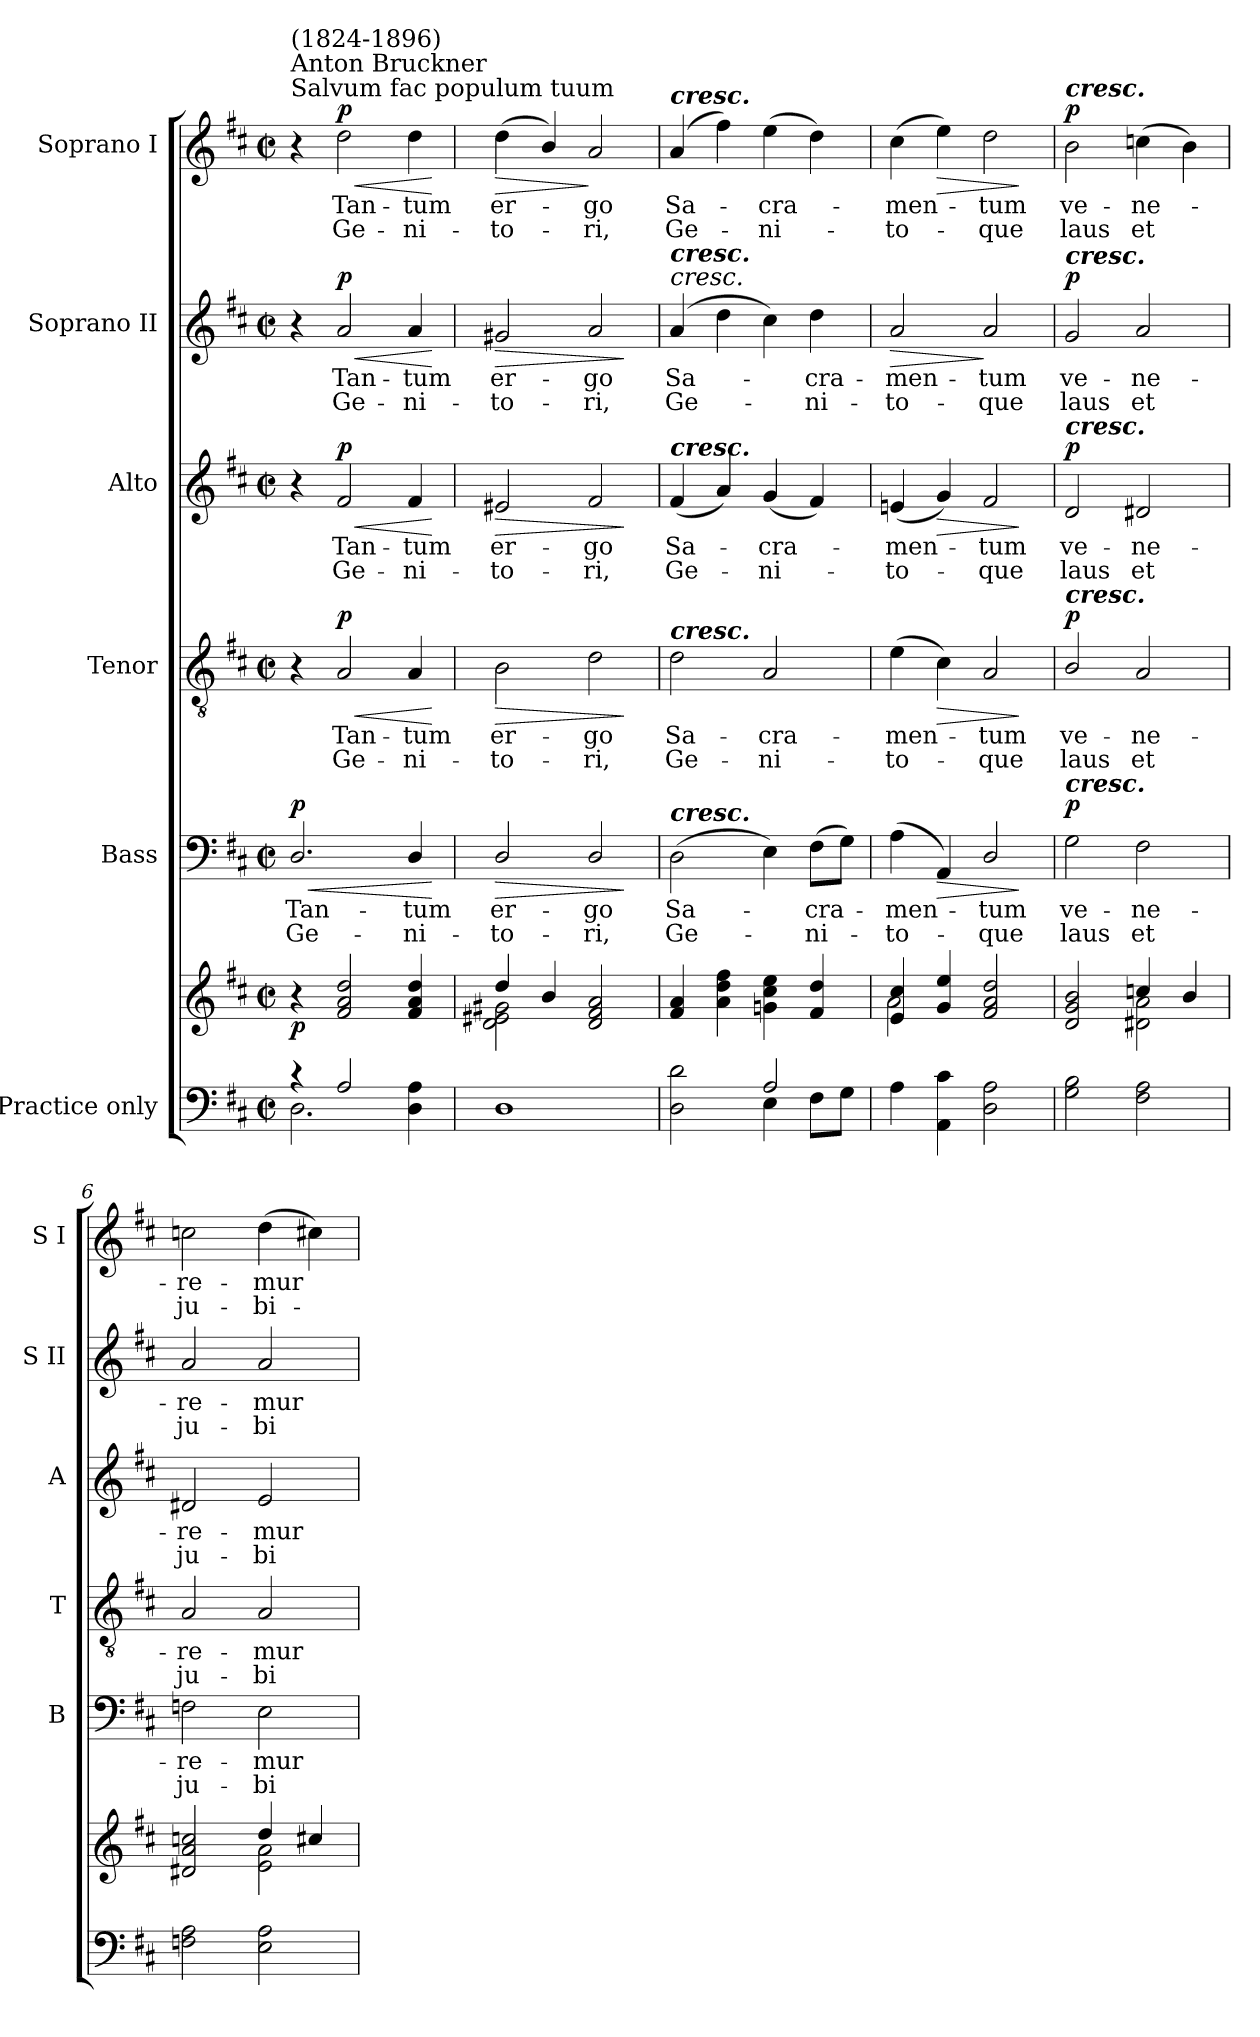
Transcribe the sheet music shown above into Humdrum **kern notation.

**kern	**kern	**dynam	**kern	**text	**text	**dynam	**kern	**text	**text	**dynam	**kern	**text	**text	**dynam	**kern	**text	**text	**dynam	**kern	**text	**text	**dynam
*part6	*part6	*part6	*part5	*part5	*part5	*part5	*part4	*part4	*part4	*part4	*part3	*part3	*part3	*part3	*part2	*part2	*part2	*part2	*part1	*part1	*part1	*part1
*staff7	*staff6	*staff6/7	*staff5	*staff5	*staff5	*staff5	*staff4	*staff4	*staff4	*staff4	*staff3	*staff3	*staff3	*staff3	*staff2	*staff2	*staff2	*staff2	*staff1	*staff1	*staff1	*staff1
*I"Practice only	*	*	*I"Bass	*	*	*	*I"Tenor	*	*	*	*I"Alto	*	*	*	*I"Soprano II	*	*	*	*I"Soprano I	*	*	*
*	*	*	*I'B	*	*	*	*I'T	*	*	*	*I'A	*	*	*	*I'S II	*	*	*	*I'S I	*	*	*
*clefF4	*clefG2	*	*clefF4	*	*	*	*clefGv2	*	*	*	*clefG2	*	*	*	*clefG2	*	*	*	*clefG2	*	*	*
*k[f#c#]	*k[f#c#]	*	*k[f#c#]	*	*	*	*k[f#c#]	*	*	*	*k[f#c#]	*	*	*	*k[f#c#]	*	*	*	*k[f#c#]	*	*	*
*D:	*D:	*	*D:	*	*	*	*D:	*	*	*	*D:	*	*	*	*D:	*	*	*	*D:	*	*	*
*M2/2	*M2/2	*	*M2/2	*	*	*	*M2/2	*	*	*	*M2/2	*	*	*	*M2/2	*	*	*	*M2/2	*	*	*
*met(c|)	*met(c|)	*	*met(c|)	*	*	*	*met(c|)	*	*	*	*met(c|)	*	*	*	*met(c|)	*	*	*	*met(c|)	*	*	*
*MM100	*MM100	*	*MM100	*	*	*	*MM100	*	*	*	*MM100	*	*	*	*MM100	*	*	*	*MM100	*	*	*
=1	=1	=1	=1	=1	=1	=1	=1	=1	=1	=1	=1	=1	=1	=1	=1	=1	=1	=1	=1	=1	=1	=1
*^	*^	*	*	*	*	*	*	*	*	*	*	*	*	*	*	*	*	*	*	*	*	*
!	!	!	!	!	!	!	!	!	!	!	!	!	!	!	!	!	!	!	!	!	!LO:TX:a:t=Salvum fac populum tuum	!	!	!
!	!	!	!	!	!	!	!	!	!	!	!	!	!	!	!	!	!	!	!	!	!LO:TX:a:t=Anton Bruckner	!	!	!
!	!	!	!	!	!	!	!	!	!	!	!	!	!	!	!	!	!	!	!	!	!LO:TX:a:t=(1824-1896)	!	!	!
!	!	!	!	!LO:DY:b	!	!LO:LY:b	!LO:LY:b	!LO:HP:b	!	!	!	!	!	!	!	!	!	!	!	!	!	!	!	!
!	!	!	!	!	!	!	!	!LO:DY:n=1:b	!	!	!	!	!	!	!	!	!	!	!	!	!	!	!	!
4r	2.D\	4r	4ryy	p	2.D/	Tan-	-Ge-	< p	4r	.	.	.	4r	.	.	.	4r	.	.	.	4r	.	.	.
!	!	!	!	!	!	!	!	!	!	!LO:LY:b	!LO:LY:b	!LO:HP:b	!	!LO:LY:b	!LO:LY:b	!LO:HP:b	!	!LO:LY:b	!LO:LY:b	!LO:HP:b	!	!LO:LY:b	!LO:LY:b	!LO:HP:b
!	!	!	!	!	!	!	!	!	!	!	!	!LO:DY:n=1:b	!	!	!	!LO:DY:n=1:b	!	!	!	!LO:DY:n=1:b	!	!	!	!LO:DY:n=1:b
2A/	.	2f#/ 2a/ 2dd/	2.ryy	.	.	.	.	.	2A/	Tan-	-Ge-	< p	2f#/	Tan-	-Ge-	< p	2a/	Tan-	-Ge-	< p	2dd\	Tan-	-Ge-	< p
!	!	!	!	!	!	!LO:LY:b	!LO:LY:b	!	!	!LO:LY:b	!LO:LY:b	!	!	!LO:LY:b	!LO:LY:b	!	!	!LO:LY:b	!LO:LY:b	!	!	!LO:LY:b	!LO:LY:b	!
4ryy	4D\ 4A\	4f#/ 4a/ 4dd/	.	.	4D/	-tum	ni-	.	4A/	-tum	ni-	.	4f#/	-tum	ni-	.	4a/	-tum	ni-	.	4dd\	-tum	ni-	.
*v	*v	*	*	*	*	*	*	*	*	*	*	*	*	*	*	*	*	*	*	*	*	*	*	*
*	*v	*v	*	*	*	*	*	*	*	*	*	*	*	*	*	*	*	*	*	*	*	*	*
.	.	.	.	.	.	[	.	.	.	[	.	.	.	[	.	.	.	[	.	.	.	[
=2	=2	=2	=2	=2	=2	=2	=2	=2	=2	=2	=2	=2	=2	=2	=2	=2	=2	=2	=2	=2	=2	=2
*^	*^	*	*	*	*	*	*	*	*	*	*	*	*	*	*	*	*	*	*	*	*	*
!	!	!	!	!	!	!LO:LY:b	!LO:LY:b	!LO:HP:b	!	!LO:LY:b	!LO:LY:b	!LO:HP:b	!	!LO:LY:b	!LO:LY:b	!LO:HP:b	!	!LO:LY:b	!LO:LY:b	!LO:HP:b	!	!LO:LY:b	!LO:LY:b	!LO:HP:b
1ryy	1D	4dd/	2d\ 2e#X\ 2g#X\	.	2D/	-er-	-to-	>	2B\	-er-	-to-	>	2e#X/	-er-	-to-	>	2g#X/	-er-	-to-	>	(>4dd\	-er-	to-	>
.	.	4b/	.	.	.	.	.	.	.	.	.	.	.	.	.	.	.	.	.	.	4b/)	.	.	.
!	!	!	!	!	!	!LO:LY:b	!LO:LY:b	!	!	!LO:LY:b	!LO:LY:b	!	!	!LO:LY:b	!LO:LY:b	!	!	!LO:LY:b	!LO:LY:b	!	!	!LO:LY:b	!LO:LY:b	!
.	.	2d/ 2f#/ 2a/	2ryy	.	2D/	-go	ri,	.	2d\	-go	ri,	.	2f#/	-go	ri,	.	2a/	-go	ri,	.	2a/	go	ri,	]
*v	*v	*	*	*	*	*	*	*	*	*	*	*	*	*	*	*	*	*	*	*	*	*	*	*
*	*v	*v	*	*	*	*	*	*	*	*	*	*	*	*	*	*	*	*	*	*	*	*	*
.	.	.	.	.	.	]	.	.	.	]	.	.	.	]	.	.	.	]	.	.	.	.
=3	=3	=3	=3	=3	=3	=3	=3	=3	=3	=3	=3	=3	=3	=3	=3	=3	=3	=3	=3	=3	=3	=3
*^	*^	*	*	*	*	*	*	*	*	*	*	*	*	*	*	*	*	*	*	*	*	*
!	!	!	!	!	!	!	!	!	!	!	!	!	!	!	!	!	!	!	!	!	!LO:TX:a:Bi:t=cresc.	!	!	!
!	!	!	!	!	!	!	!	!	!	!	!	!	!	!	!	!	!LO:TX:a:i:t=cresc.	!	!	!	!	!	!	!
!	!	!	!	!	!	!	!	!	!	!	!	!	!	!	!	!	!LO:TX:a:Bi:t=cresc.	!	!	!	!	!	!	!
!	!	!	!	!	!	!	!	!	!	!	!	!	!LO:TX:a:Bi:t=cresc.	!	!	!	!	!	!	!	!	!	!	!
!	!	!	!	!	!	!	!	!	!LO:TX:a:Bi:t=cresc.	!	!	!	!	!	!	!	!	!	!	!	!	!	!	!
!	!	!	!	!	!LO:TX:a:Bi:t=cresc.	!	!	!	!	!	!	!	!	!	!	!	!	!	!	!	!	!	!	!
!	!	!	!	!	!	!LO:LY:b	!LO:LY:b	!	!	!LO:LY:b	!LO:LY:b	!	!	!LO:LY:b	!LO:LY:b	!	!	!LO:LY:b	!LO:LY:b	!	!	!LO:LY:b	!LO:LY:b	!
2ryy	2D\ 2d\	4f#/ 4a/	1ryy	.	(>2D\	Sa-	Ge-	.	2d\	Sa-	-Ge-	.	(<4f#/	Sa-	Ge-	.	(>4a/	Sa-	Ge-	.	(>4a/	Sa-	Ge-	.
.	.	4a\ 4dd\ 4ff#\	.	.	.	.	.	.	.	.	.	.	4a/)	.	.	.	4dd\	.	.	.	4ff#\)	.	.	.
!	!	!	!	!	!	!	!	!	!	!LO:LY:b	!LO:LY:b	!	!	!LO:LY:b	!LO:LY:b	!	!	!	!	!	!	!LO:LY:b	!LO:LY:b	!
2A/	4E\	4gn\ 4cc#\ 4ee\	.	.	4E\)	.	.	.	2A/	-cra-	-ni-	.	(<4g/	cra-	ni-	.	4cc#\)	.	.	.	(>4ee\	cra-	ni-	.
!	!	!	!	!	!	!LO:LY:b	!LO:LY:b	!	!	!	!	!	!	!	!	!	!	!LO:LY:b	!LO:LY:b	!	!	!	!	!
.	8F#\L	4f#/ 4dd/	.	.	(>8F#\L	cra-	ni-	.	.	.	.	.	4f#/)	.	.	.	4dd\	cra-	-ni-	.	4dd\)	.	.	.
.	8G\J	.	.	.	8G\J)	.	.	.	.	.	.	.	.	.	.	.	.	.	.	.	.	.	.	.
=4	=4	=4	=4	=4	=4	=4	=4	=4	=4	=4	=4	=4	=4	=4	=4	=4	=4	=4	=4	=4	=4	=4	=4	=4
!	!	!	!	!	!	!LO:LY:b	!LO:LY:b	!	!	!LO:LY:b	!LO:LY:b	!	!	!LO:LY:b	!LO:LY:b	!	!	!LO:LY:b	!LO:LY:b	!LO:HP:b	!	!LO:LY:b	!LO:LY:b	!
1ryy	4A\	4e/ 4cc#/	2a\	.	(>4A\	men-	to-	.	(>4e\	-men-	to-	.	(<4eni/	men-	to-	.	2a/	-men-	-to-	>	(>4cc#\	men-	to-	.
!	!	!	!	!	!	!	!	!LO:HP:b	!	!	!	!LO:HP:b	!	!	!	!LO:HP:b	!	!	!	!	!	!	!	!LO:HP:b
.	4AA\ 4c#\	4g/ 4ee/	.	.	4AA/)	.	.	>	4c#\)	.	.	>	4g/)	.	.	>	.	.	.	.	4ee\)	.	.	>
!	!	!	!	!	!	!LO:LY:b	!LO:LY:b	!	!	!LO:LY:b	!LO:LY:b	!	!	!LO:LY:b	!LO:LY:b	!	!	!LO:LY:b	!LO:LY:b	!	!	!LO:LY:b	!LO:LY:b	!
.	2D\ 2A\	2f#/ 2a/ 2dd/	2ryy	.	2D/	tum	que	.	2A/	tum	que	.	2f#/	tum	que	.	2a/	-tum	que	]	2dd\	tum	que	.
*v	*v	*	*	*	*	*	*	*	*	*	*	*	*	*	*	*	*	*	*	*	*	*	*	*
*	*v	*v	*	*	*	*	*	*	*	*	*	*	*	*	*	*	*	*	*	*	*	*	*
.	.	.	.	.	.	]	.	.	.	]	.	.	.	]	.	.	.	.	.	.	.	]
=5	=5	=5	=5	=5	=5	=5	=5	=5	=5	=5	=5	=5	=5	=5	=5	=5	=5	=5	=5	=5	=5	=5
*^	*^	*	*	*	*	*	*	*	*	*	*	*	*	*	*	*	*	*	*	*	*	*
!	!	!	!	!	!	!	!	!	!	!	!	!	!	!	!	!	!	!	!	!	!LO:TX:a:Bi:t=cresc.	!	!	!
!	!	!	!	!	!	!	!	!	!	!	!	!	!	!	!	!	!LO:TX:a:Bi:t=cresc.	!	!	!	!	!	!	!
!	!	!	!	!	!	!	!	!	!	!	!	!	!LO:TX:a:Bi:t=cresc.	!	!	!	!	!	!	!	!	!	!	!
!	!	!	!	!	!	!	!	!	!LO:TX:a:Bi:t=cresc.	!	!	!	!	!	!	!	!	!	!	!	!	!	!	!
!	!	!	!	!	!LO:TX:a:Bi:t=cresc.	!	!	!	!	!	!	!	!	!	!	!	!	!	!	!	!	!	!	!
!	!	!	!	!	!	!LO:LY:b	!LO:LY:b	!LO:DY:b	!	!LO:LY:b	!LO:LY:b	!LO:DY:b	!	!LO:LY:b	!LO:LY:b	!LO:DY:b	!	!LO:LY:b	!LO:LY:b	!LO:DY:b	!	!LO:LY:b	!LO:LY:b	!LO:DY:b
1ryy	2G\ 2B\	2d/ 2g/ 2b/	2ryy	.	2G\	ve-	-laus	p	2B/	ve-	-laus	p	2d/	ve-	-laus	p	2g/	ve-	-laus	p	2b\	ve-	-laus	p
!	!	!	!	!	!	!LO:LY:b	!LO:LY:b	!	!	!LO:LY:b	!LO:LY:b	!	!	!LO:LY:b	!LO:LY:b	!	!	!LO:LY:b	!LO:LY:b	!	!	!LO:LY:b	!LO:LY:b	!
.	2F#\ 2A\	4ccn/	2d#X\ 2a\	.	2F#\	ne-	-et	.	2A/	ne-	-et	.	2d#X/	ne-	-et	.	2a/	ne-	-et	.	(>4ccn\	ne-	et	.
.	.	4b/	.	.	.	.	.	.	.	.	.	.	.	.	.	.	.	.	.	.	4b\)	.	.	.
=6	=6	=6	=6	=6	=6	=6	=6	=6	=6	=6	=6	=6	=6	=6	=6	=6	=6	=6	=6	=6	=6	=6	=6	=6
!	!	!	!	!	!	!LO:LY:b	!LO:LY:b	!	!	!LO:LY:b	!LO:LY:b	!	!	!LO:LY:b	!LO:LY:b	!	!	!LO:LY:b	!LO:LY:b	!	!	!LO:LY:b	!LO:LY:b	!
1ryy	2Fn\ 2A\	2d#X/ 2a/ 2ccn/	2ryy	.	2Fn\	re-	-ju-	.	2A/	re-	-ju-	.	2d#X/	re-	-ju-	.	2a/	re-	-ju-	.	2ccn\	re-	-ju-	.
!	!	!	!	!	!	!LO:LY:b	!LO:LY:b	!	!	!LO:LY:b	!LO:LY:b	!	!	!LO:LY:b	!LO:LY:b	!	!	!LO:LY:b	!LO:LY:b	!	!	!LO:LY:b	!LO:LY:b	!
.	2E\ 2A\	4dd/	2e\ 2a\	.	2E\	-mur	bi-	.	2A/	-mur	bi-	.	2e/	-mur	bi-	.	2a/	-mur	bi-	.	(>4dd\	-mur	bi-	.
.	.	4cc#X/	.	.	.	.	.	.	.	.	.	.	.	.	.	.	.	.	.	.	4cc#X\)	.	.	.
*v	*v	*	*	*	*	*	*	*	*	*	*	*	*	*	*	*	*	*	*	*	*	*	*	*
*	*v	*v	*	*	*	*	*	*	*	*	*	*	*	*	*	*	*	*	*	*	*	*	*
=	=	=	=	=	=	=	=	=	=	=	=	=	=	=	=	=	=	=	=	=	=	=
*-	*-	*-	*-	*-	*-	*-	*-	*-	*-	*-	*-	*-	*-	*-	*-	*-	*-	*-	*-	*-	*-	*-
